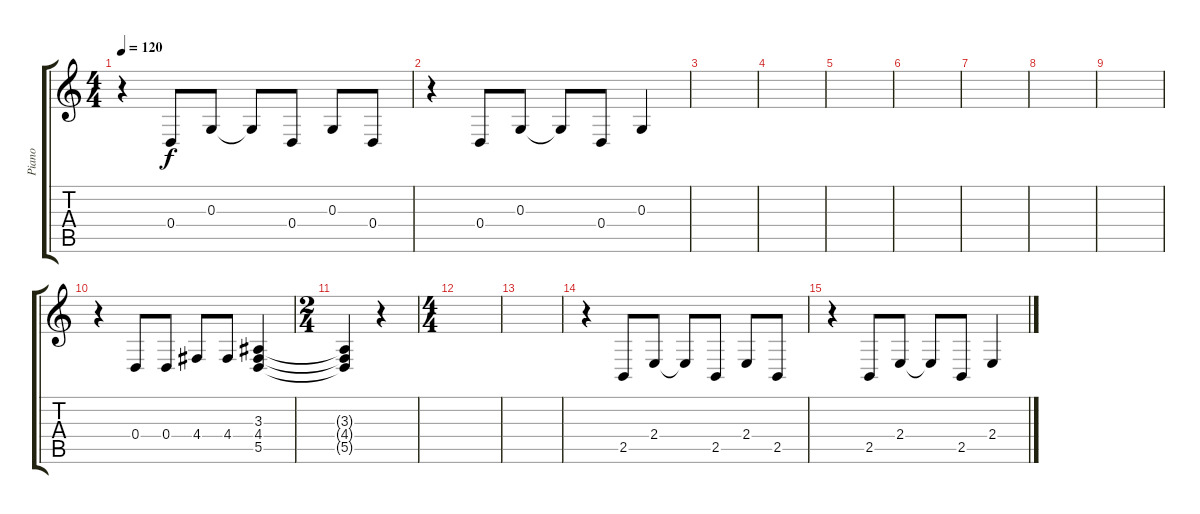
\track ("Piano" "Piano") {instrument acousticgrandpiano}
\staff {score tabs}
\tuning (E4 B3 G3 D3 A2 E2) {hide}
\ts (4 4)
\tempo 120
\clef g2
\ks c
r.4{dy f} 0.4.8 0.3.8 0.3{t}.8 0.4.8 0.3.8 0.4.8 |
r.4 0.4.8 0.3.8 0.3{t}.8 0.4.8 0.3.4 |
|
|
|
|
|
|
|
r.4 0.4.8 0.4.8 4.4.8 4.4.8 (3.3 4.4 5.5).4 |
\ts (2 4)
(3.3{t} 4.4{t} 5.5{t}).4 r.4 |
\ts (4 4)
|
|
r.4 2.5.8 2.4.8 2.4{t}.8 2.5.8 2.4.8 2.5.8 |
r.4 2.5.8 2.4.8 2.4{t}.8 2.5.8 2.4.4
